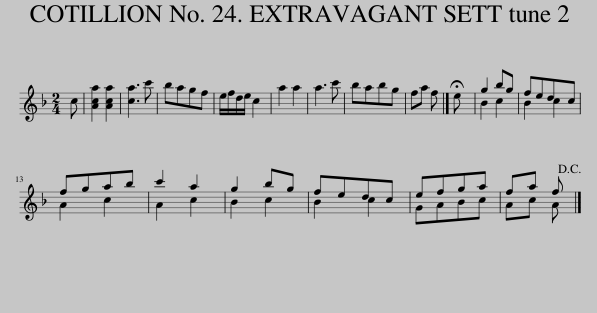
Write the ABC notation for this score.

X:1
%%score ( 1 2 )
L:1/8
M:2/4
I:linebreak $
K:F
V:1 treble
V:2 treble
V:1
 c | [Aca]2 [Aca]2 | [ca]3 c' | bagf | e/f/d/e/ c2 | %5
 a2 a2 | a3 c' | babg | fa f |] !fermata!e | %10
 g2 bg | fedc |$ fgab | c'2 a2 | g2 bg | %15
 fedc | efga | fa f!D.C.! |] %18
V:2
 x | x4 | x4 | x4 | x4 | %5
 x4 | x4 | x4 | x3 |] x | %10
 B2 c2 | B2 c2 |$ A2 c2 | A2 c2 | B2 c2 | %15
 B2 c2 | GABc | Ac A |] %18
